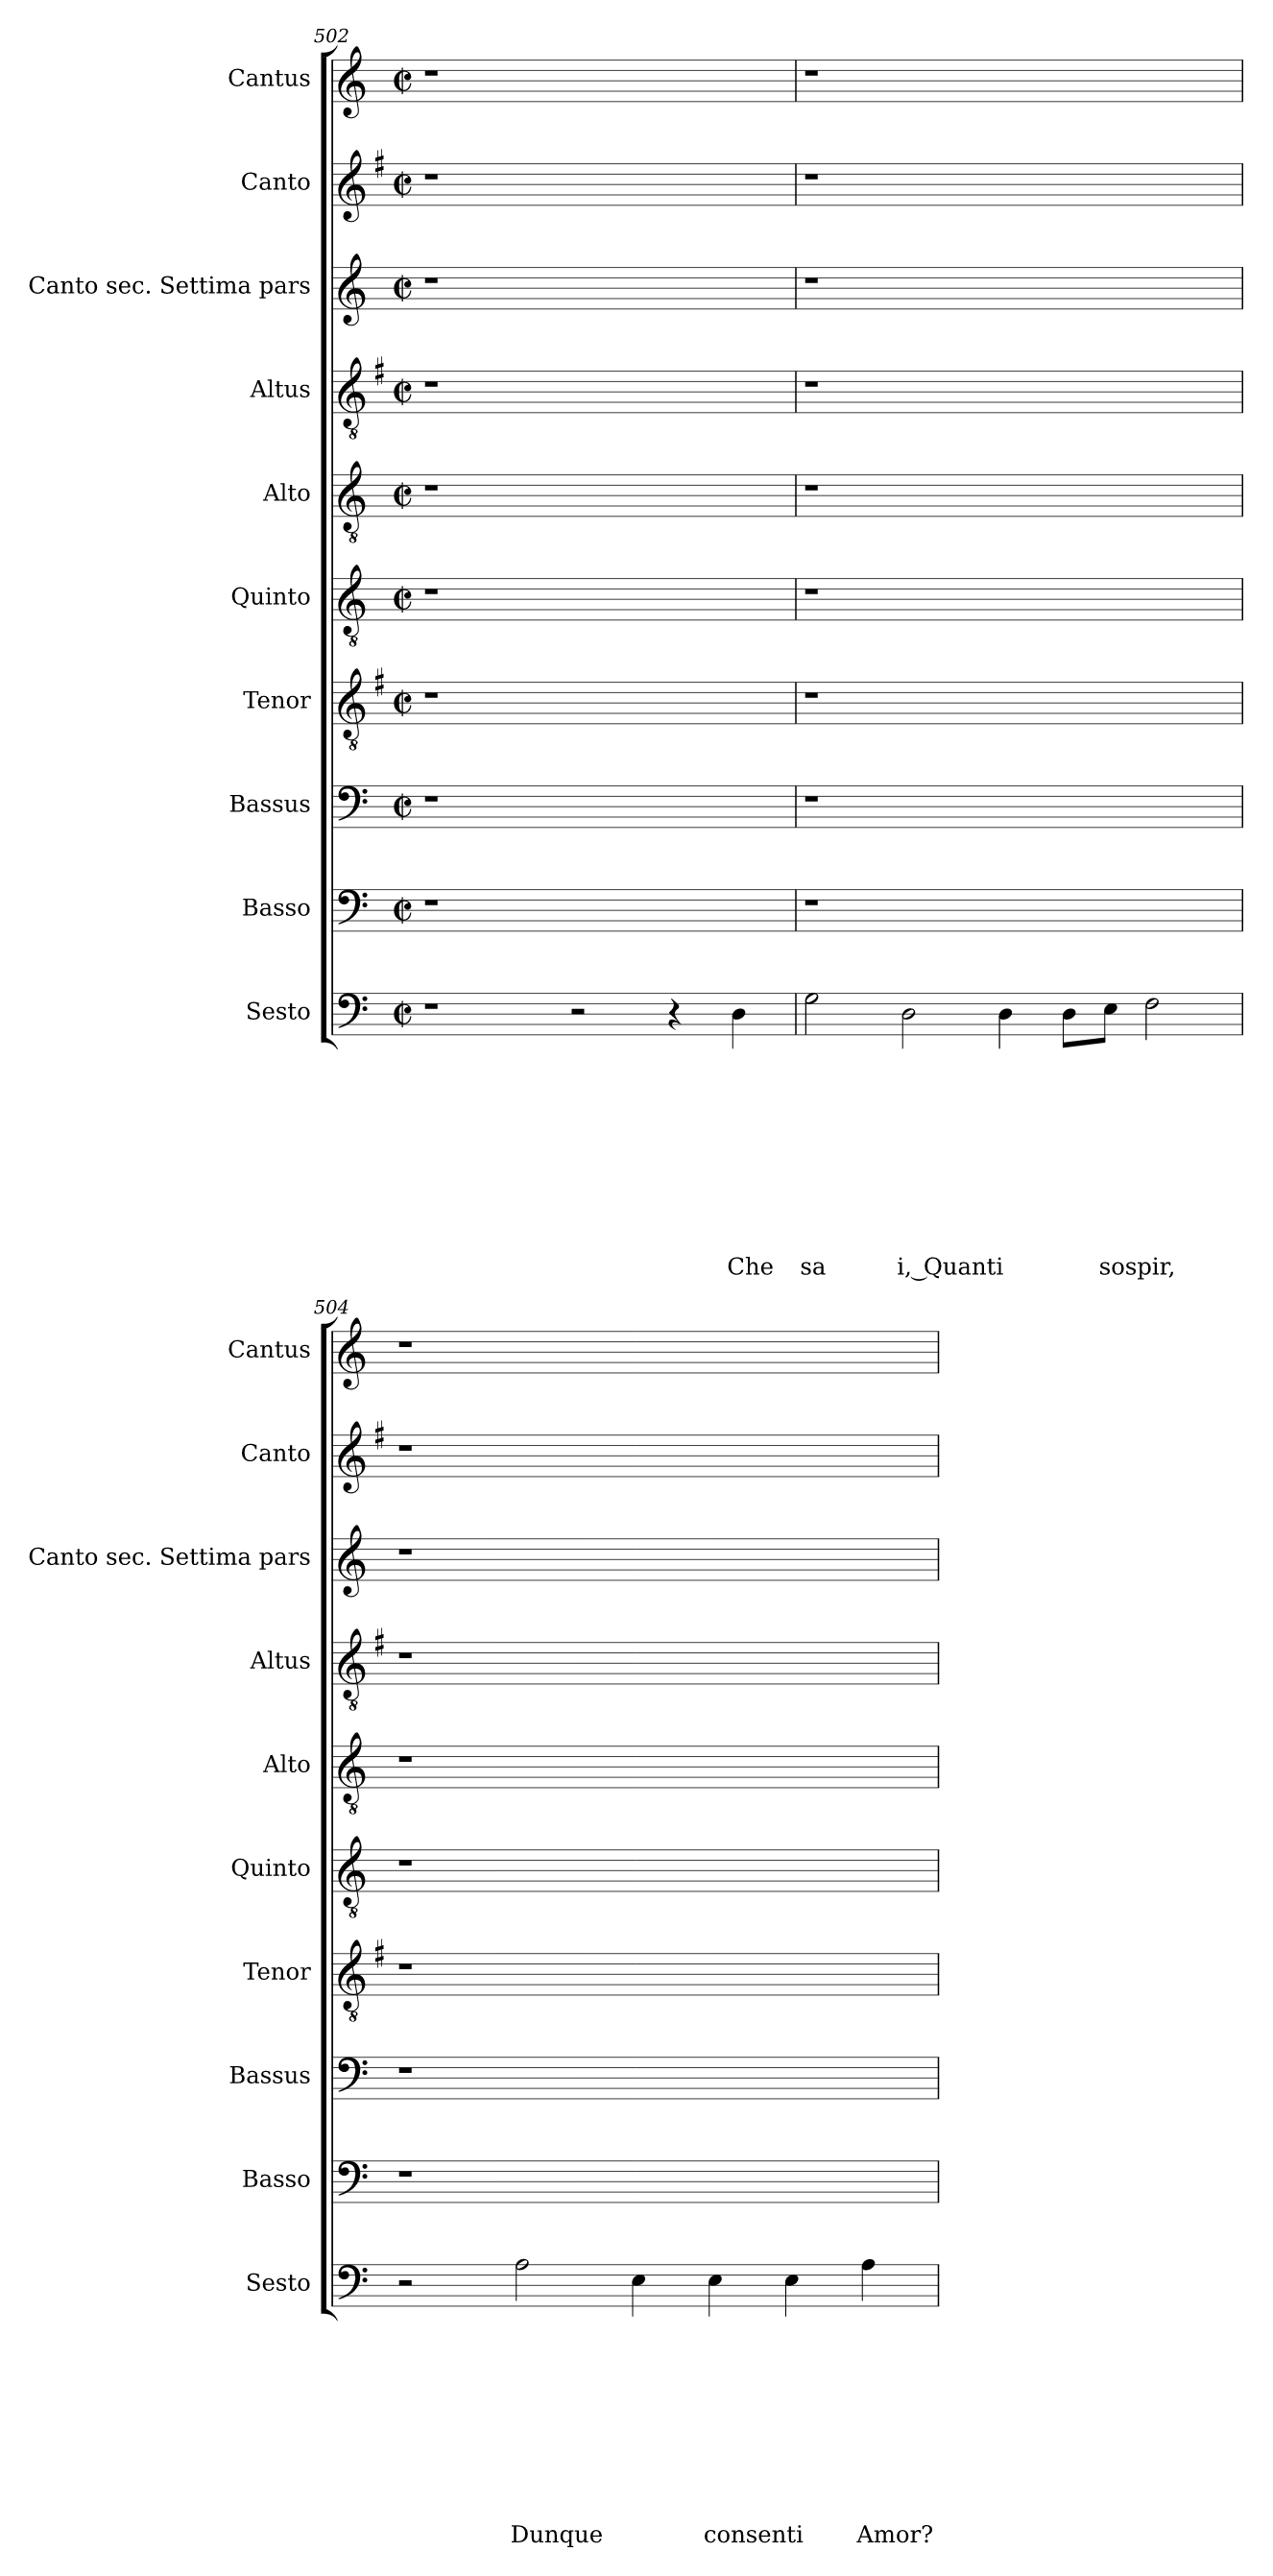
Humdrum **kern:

**kern	**text	**text	**text	**text	**text	**text	**text	**text	**text	**text	**kern	**kern	**kern	**kern	**kern	**kern	**kern	**kern	**kern
*part10	*part10	*part10	*part10	*part10	*part10	*part10	*part10	*part10	*part10	*part10	*part9	*part8	*part7	*part6	*part5	*part4	*part3	*part2	*part1
*staff10	*staff10	*staff10	*staff10	*staff10	*staff10	*staff10	*staff10	*staff10	*staff10	*staff10	*staff9	*staff8	*staff7	*staff6	*staff5	*staff4	*staff3	*staff2	*staff1
*I"Sesto	*	*	*	*	*	*	*	*	*	*	*I"Basso	*I"Bassus	*I"Tenor	*I"Quinto	*I"Alto	*I"Altus	*I"Canto sec. Settima pars	*I"Canto	*I"Cantus
*I'Sesto	*	*	*	*	*	*	*	*	*	*	*I'Basso	*I'Bassus	*I'Tenor	*I'Quinto	*I'Alto	*I'Altus	*I'Canto sec. Settima pars	*I'Canto	*I'Cantus
*clefF4	*	*	*	*	*	*	*	*	*	*	*clefF4	*clefF4	*clefGv2	*clefGv2	*clefGv2	*clefGv2	*clefG2	*clefG2	*clefG2
*k[]	*	*	*	*	*	*	*	*	*	*	*k[]	*k[]	*k[f#]	*k[]	*k[]	*k[f#]	*k[]	*k[f#]	*k[]
*C:	*	*	*	*	*	*	*	*	*	*	*C:	*C:	*G:	*C:	*C:	*G:	*C:	*G:	*C:
*M2/2	*	*	*	*	*	*	*	*	*	*	*M2/2	*M2/2	*M2/2	*M2/2	*M2/2	*M2/2	*M2/2	*M2/2	*M2/2
*met(c|)	*	*	*	*	*	*	*	*	*	*	*met(c|)	*met(c|)	*met(c|)	*met(c|)	*met(c|)	*met(c|)	*met(c|)	*met(c|)	*met(c|)
=502	=502	=502	=502	=502	=502	=502	=502	=502	=502	=502	=502	=502	=502	=502	=502	=502	=502	=502	=502
1r	.	.	.	.	.	.	.	.	.	.	1r	1r	1r	1r	1r	1r	1r	1r	1r
2r	.	.	.	.	.	.	.	.	.	.	1ryy	1ryy	1ryy	1ryy	1ryy	1ryy	1ryy	1ryy	1ryy
4r	.	.	.	.	.	.	.	.	.	.	.	.	.	.	.	.	.	.	.
!	!	!	!	!	!	!	!	!	!	!LO:LY:b	!	!	!	!	!	!	!	!	!
4D\	.	.	.	.	.	.	.	.	.	Che	.	.	.	.	.	.	.	.	.
=503	=503	=503	=503	=503	=503	=503	=503	=503	=503	=503	=503	=503	=503	=503	=503	=503	=503	=503	=503
!	!	!	!	!	!	!	!	!	!	!LO:LY:b	!	!	!	!	!	!	!	!	!
2G\	.	.	.	.	.	.	.	.	.	sa	1r	1r	1r	1r	1r	1r	1r	1r	1r
!	!	!	!	!	!	!	!	!	!	!LO:LY:b	!	!	!	!	!	!	!	!	!
2D\	.	.	.	.	.	.	.	.	.	i, Quanti	.	.	.	.	.	.	.	.	.
4D\	.	.	.	.	.	.	.	.	.	.	1ryy	1ryy	1ryy	1ryy	1ryy	1ryy	1ryy	1ryy	1ryy
8D\L	.	.	.	.	.	.	.	.	.	.	.	.	.	.	.	.	.	.	.
!	!	!	!	!	!	!	!	!	!	!LO:LY:b	!	!	!	!	!	!	!	!	!
8E\J	.	.	.	.	.	.	.	.	.	sospir,	.	.	.	.	.	.	.	.	.
2F\	.	.	.	.	.	.	.	.	.	.	.	.	.	.	.	.	.	.	.
=504	=504	=504	=504	=504	=504	=504	=504	=504	=504	=504	=504	=504	=504	=504	=504	=504	=504	=504	=504
2r	.	.	.	.	.	.	.	.	.	.	1r	1r	1r	1r	1r	1r	1r	1r	1r
!	!	!	!	!	!	!	!	!	!	!LO:LY:b	!	!	!	!	!	!	!	!	!
2A\	.	.	.	.	.	.	.	.	.	Dunque	.	.	.	.	.	.	.	.	.
4E\	.	.	.	.	.	.	.	.	.	.	1ryy	1ryy	1ryy	1ryy	1ryy	1ryy	1ryy	1ryy	1ryy
!	!	!	!	!	!	!	!	!	!	!LO:LY:b	!	!	!	!	!	!	!	!	!
4E\	.	.	.	.	.	.	.	.	.	consenti	.	.	.	.	.	.	.	.	.
4E\	.	.	.	.	.	.	.	.	.	.	.	.	.	.	.	.	.	.	.
!	!	!	!	!	!	!	!	!	!	!LO:LY:b	!	!	!	!	!	!	!	!	!
4A\	.	.	.	.	.	.	.	.	.	Amor?	.	.	.	.	.	.	.	.	.
=	=	=	=	=	=	=	=	=	=	=	=	=	=	=	=	=	=	=	=
*-	*-	*-	*-	*-	*-	*-	*-	*-	*-	*-	*-	*-	*-	*-	*-	*-	*-	*-	*-
